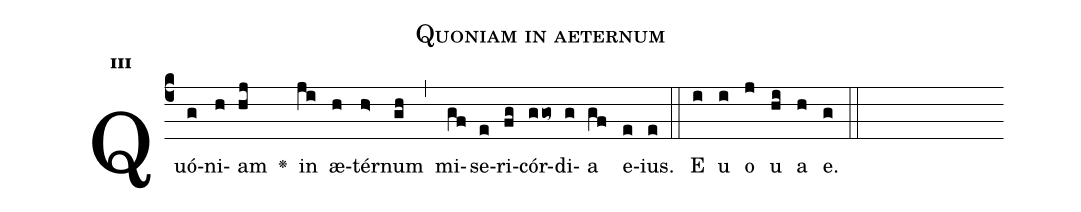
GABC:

name:Quoniam in aeternum;
office-part:Antiphona;
mode:3;
%%
initial-style: 1;
name: Quoniam in aeternum;
book: Psalterium currens, p. 236;
occasion: Psalterium Hebdomada II Sabbato;
office-part: Officium Lectionis Ant 2;
user-notes: ;
commentary: ;
annotation: 3g;
centering-scheme: english;
fontsize: 12;
font: OFLSortsMillGoudy;
height: 11;
width: 4.5;
%%
(c4)Quó(g)ni(h)am(hj) <v>\greheightstar</v>() in(ji) æ(h)tér(h>)num(gh) (,) mi(gf)se(e)ri(fg)cór(ggo~)di(g)a(gf) e(e)ius.(e) (::)
E(i) u(i) o(j) u(hi) a(h) e.(g) (::)
